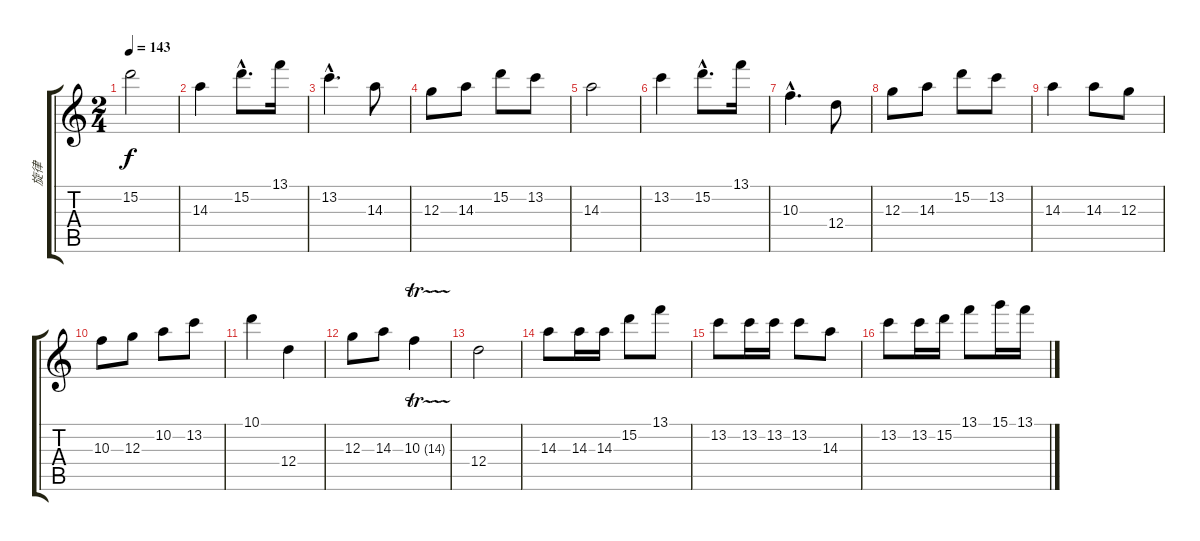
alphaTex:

\track ("旋律" "旋律") {instrument overdrivenguitar}
\staff {score tabs}
\tuning (E4 B3 G3 D3 A2 E2) {hide}
\ts (2 4)
\tempo 143
\clef g2
\ks c
15.2.2{dy f} |
14.3.4 15.2{hac}.8{d} 13.1.16 |
13.2{hac}.4{d} 14.3.8 |
12.3.8 14.3.8 15.2.8 13.2.8 |
14.3.2 |
13.2.4 15.2{hac}.8{d} 13.1.16 |
10.3{hac}.4{d} 12.4.8 |
12.3.8 14.3.8 15.2.8 13.2.8 |
14.3.4 14.3.8 12.3.8 |
10.3.8 12.3.8 10.2.8 13.2.8 |
10.1.4 12.4.4 |
12.3.8 14.3.8 10.3{tr (14 64)}.4 |
12.4.2 |
14.3.8 14.3.16 14.3.16 15.2.8 13.1.8 |
13.2.8 13.2.16 13.2.16 13.2.8 14.3.8 |
13.2.8 13.2.16 15.2.16 13.1.8 15.1.16 13.1.16
